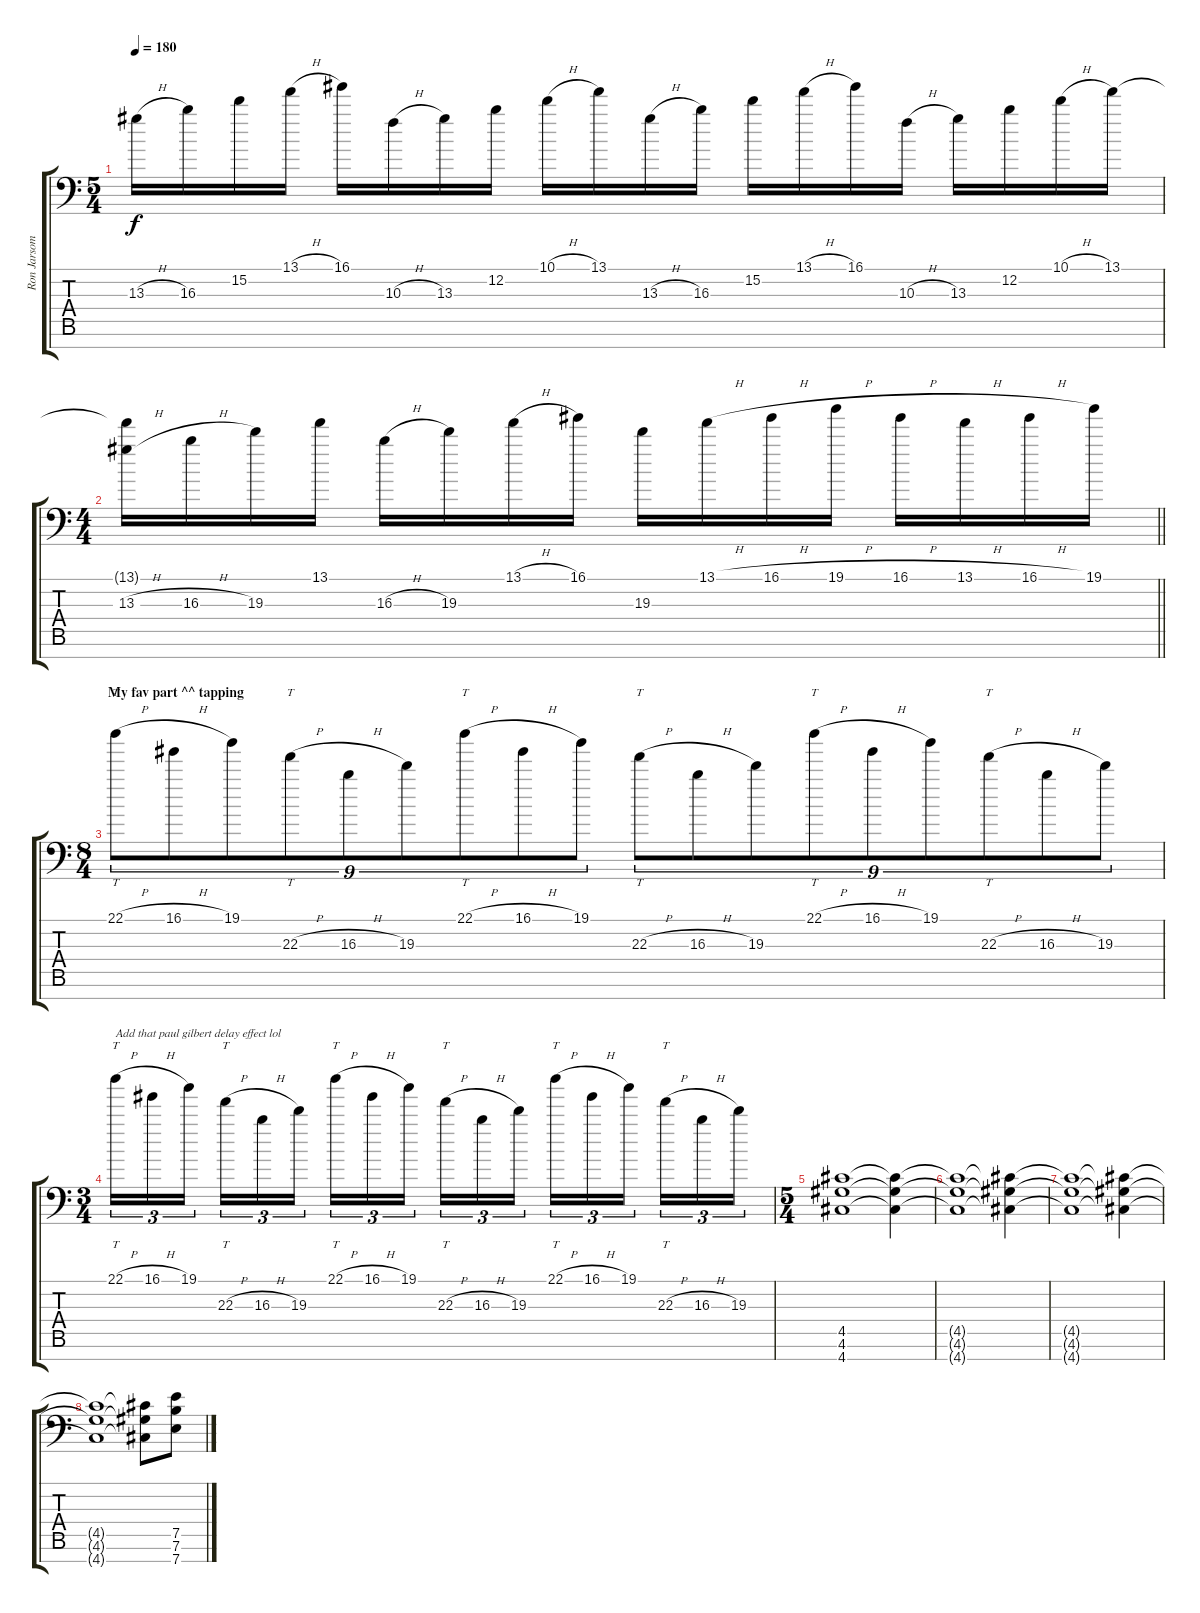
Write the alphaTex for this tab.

\track ("Ron Jarsombek " "Ron Jarsom") {instrument distortionguitar}
\staff {score tabs}
\tuning (E4 B3 G3 D3 A2 E2 A1) {hide}
\ts (5 4)
\tempo 180
\clef f4
\ks c
13.3{h}.16{dy f} 16.3.16 15.2.16 13.1{h}.16 16.1.16 10.3{h}.16 13.3.16 12.2.16 10.1{h}.16 13.1.16 13.3{h}.16 16.3.16 15.2.16 13.1{h}.16 16.1.16 10.3{h}.16 13.3.16 12.2.16 10.1{h}.16 13.1.16 |
\ts (4 4)
\barLineRight lightlight
(13.1{t} 13.3{h}).16 16.3{h}.16 19.3.16 13.1.16 16.3{h}.16 19.3.16 13.1{h}.16 16.1.16 19.3.16 13.1{h}.16 16.1{h}.16 19.1{h}.16 16.1{h}.16 13.1{h}.16 16.1{h}.16 19.1.16 |
\ts (8 4)
\section ("" "My fav part ^^ tapping")
22.1{h}.8{tt tu (9 8)} 16.1{h}.8{tu (9 8)} 19.1.8{tu (9 8)} 22.3{h}.8{tt tu (9 8)} 16.3{h}.8{tu (9 8)} 19.3.8{tu (9 8)} 22.1{h}.8{tt tu (9 8)} 16.1{h}.8{tu (9 8)} 19.1.8{tu (9 8)} 22.3{h}.8{tt tu (9 8)} 16.3{h}.8{tu (9 8)} 19.3.8{tu (9 8)} 22.1{h}.8{tt tu (9 8)} 16.1{h}.8{tu (9 8)} 19.1.8{tu (9 8)} 22.3{h}.8{tt tu (9 8)} 16.3{h}.8{tu (9 8)} 19.3.8{tu (9 8)} |
\ts (3 4)
22.1{h}.16{tt tu (3 2) txt "Add that paul gilbert delay effect lol"} 16.1{h}.16{tu (3 2)} 19.1.16{tu (3 2) beam splitsecondary} 22.3{h}.16{tt tu (3 2)} 16.3{h}.16{tu (3 2)} 19.3.16{tu (3 2)} 22.1{h}.16{tt tu (3 2)} 16.1{h}.16{tu (3 2)} 19.1.16{tu (3 2) beam splitsecondary} 22.3{h}.16{tt tu (3 2)} 16.3{h}.16{tu (3 2)} 19.3.16{tu (3 2)} 22.1{h}.16{tt tu (3 2)} 16.1{h}.16{tu (3 2)} 19.1.16{tu (3 2) beam splitsecondary} 22.3{h}.16{tt tu (3 2)} 16.3{h}.16{tu (3 2)} 19.3.16{tu (3 2)} |
\ts (5 4)
(4.5 4.6 4.7).1 (4.5{t} 4.6{t} 4.7{t}).4 |
(4.5{t} 4.6{t} 4.7{t}).1 (4.5{t} 4.6{t} 4.7{t}).4 |
(4.5{t} 4.6{t} 4.7{t}).1 (4.5{t} 4.6{t} 4.7{t}).4 |
(4.5{t} 4.6{t} 4.7{t}).1 (4.5{t} 4.6{t} 4.7{t}).8 (7.5 7.6 7.7).8
